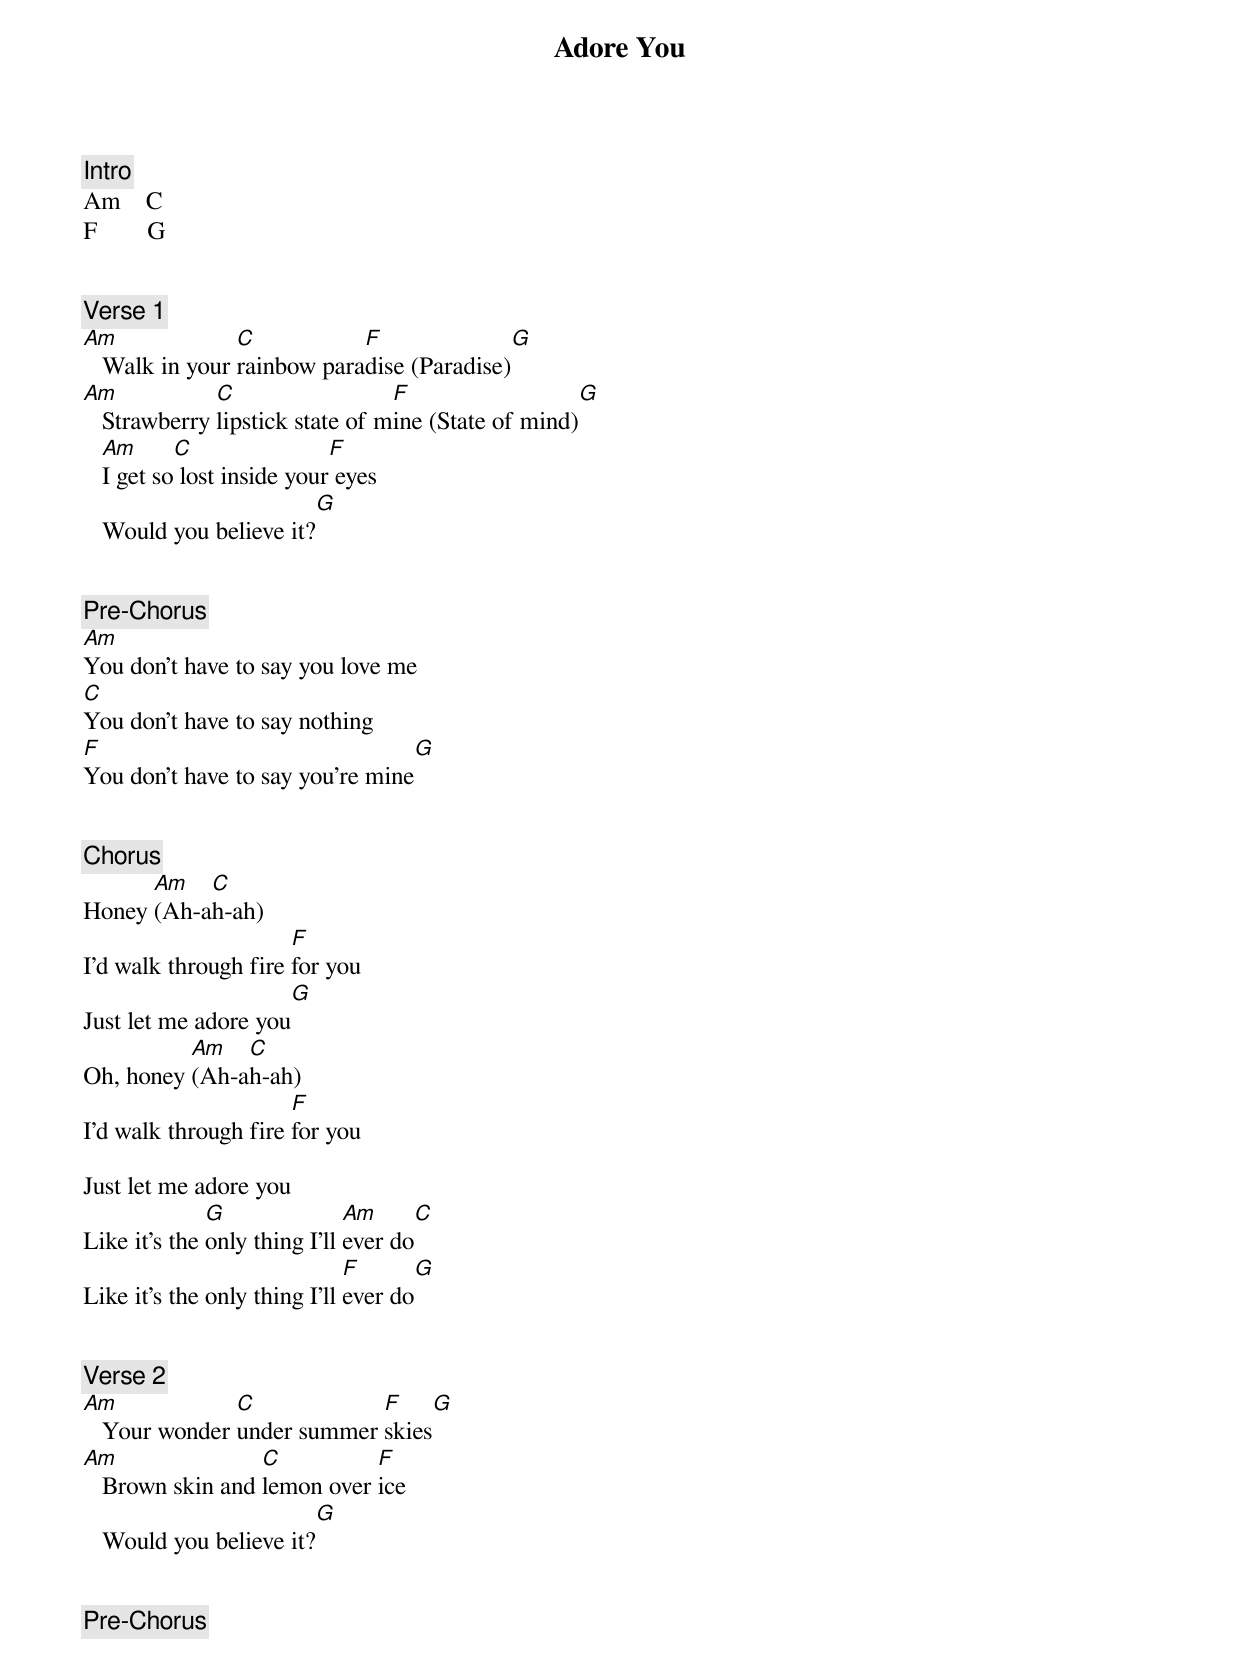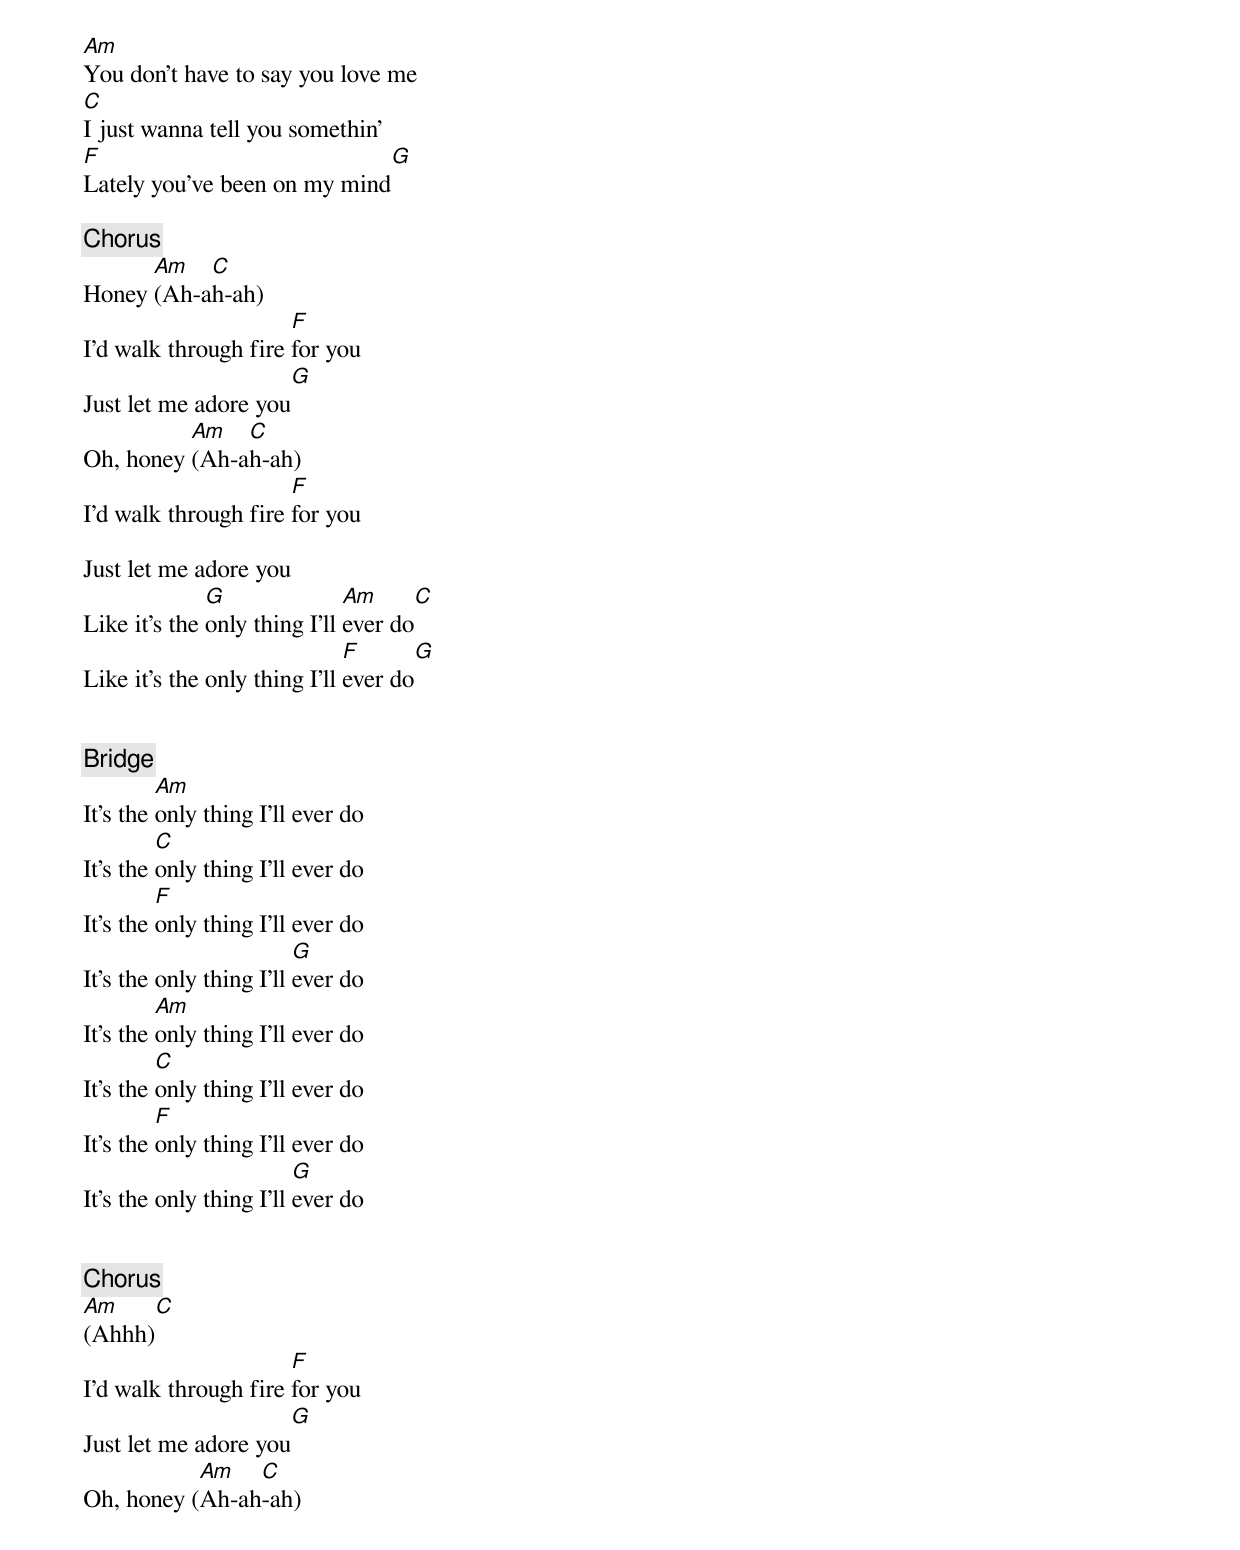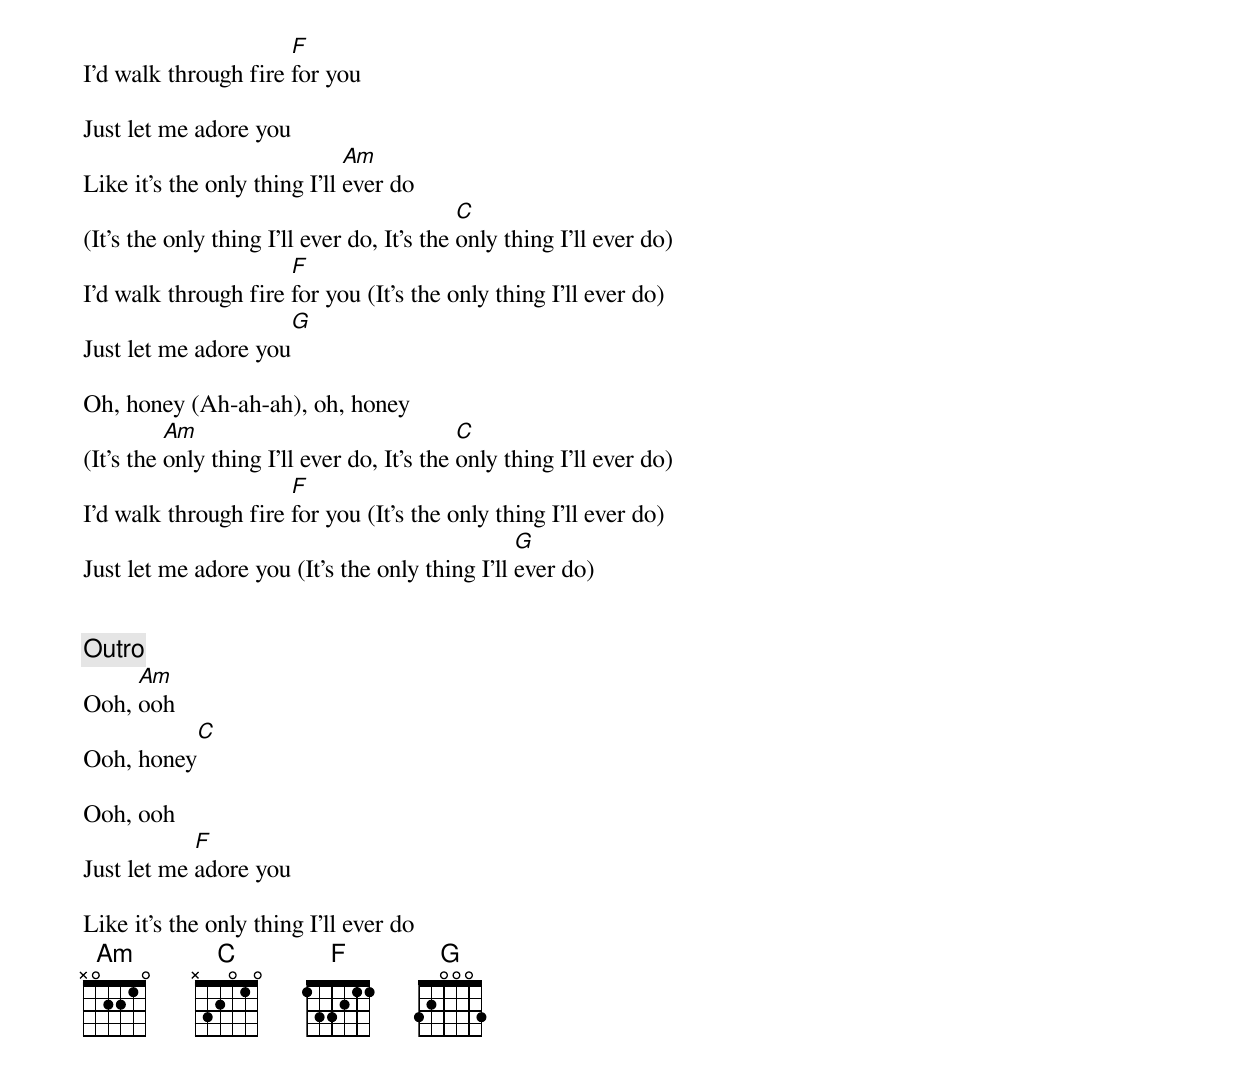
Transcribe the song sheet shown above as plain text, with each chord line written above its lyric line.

Adore You

[Intro]
Am    C
F        G


[Verse 1]
Am              C           F              G
   Walk in your rainbow paradise (Paradise)
Am            C                  F                   G
   Strawberry lipstick state of mine (State of mind)
   Am      C                F
   I get so lost inside your eyes
                        G
   Would you believe it?


[Pre-Chorus]
Am
You don't have to say you love me
C
You don't have to say nothing
F                                 G
You don't have to say you're mine


[Chorus]
      Am   C
Honey (Ah-ah-ah)
                      F
I'd walk through fire for you
                      G
Just let me adore you
          Am   C
Oh, honey (Ah-ah-ah)
                      F
I'd walk through fire for you

Just let me adore you
              G               Am      C
Like it's the only thing I'll ever do
                              F       G
Like it's the only thing I'll ever do


[Verse 2]
Am             C            F     G
   Your wonder under summer skies
Am                C          F
   Brown skin and lemon over ice
                         G
   Would you believe it?


[Pre-Chorus]
Am
You don't have to say you love me
C
I just wanna tell you somethin'
F                                 G
Lately you've been on my mind

[Chorus]
      Am   C
Honey (Ah-ah-ah)
                      F
I'd walk through fire for you
                      G
Just let me adore you
          Am   C
Oh, honey (Ah-ah-ah)
                      F
I'd walk through fire for you

Just let me adore you
              G               Am      C
Like it's the only thing I'll ever do
                              F       G
Like it's the only thing I'll ever do


[Bridge]
         Am
It's the only thing I'll ever do
         C
It's the only thing I'll ever do
         F
It's the only thing I'll ever do
                         G
It's the only thing I'll ever do
         Am
It's the only thing I'll ever do
         C
It's the only thing I'll ever do
         F
It's the only thing I'll ever do
                         G
It's the only thing I'll ever do


[Chorus]
Am    C
(Ahhh)
                      F
I'd walk through fire for you
                      G
Just let me adore you
           Am   C
Oh, honey (Ah-ah-ah)
                      F
I'd walk through fire for you

Just let me adore you
                              Am
Like it's the only thing I'll ever do
                                            C
(It's the only thing I'll ever do, It's the only thing I'll ever do)
                      F
I'd walk through fire for you (It's the only thing I'll ever do)
                      G
Just let me adore you

Oh, honey (Ah-ah-ah), oh, honey
          Am                                C
(It's the only thing I'll ever do, It's the only thing I'll ever do)
                      F
I'd walk through fire for you (It's the only thing I'll ever do)
                                                G
Just let me adore you (It's the only thing I'll ever do)


[Outro]
     Am
Ooh, ooh
          C
Ooh, honey

Ooh, ooh
            F
Just let me adore you

Like it's the only thing I'll ever do
